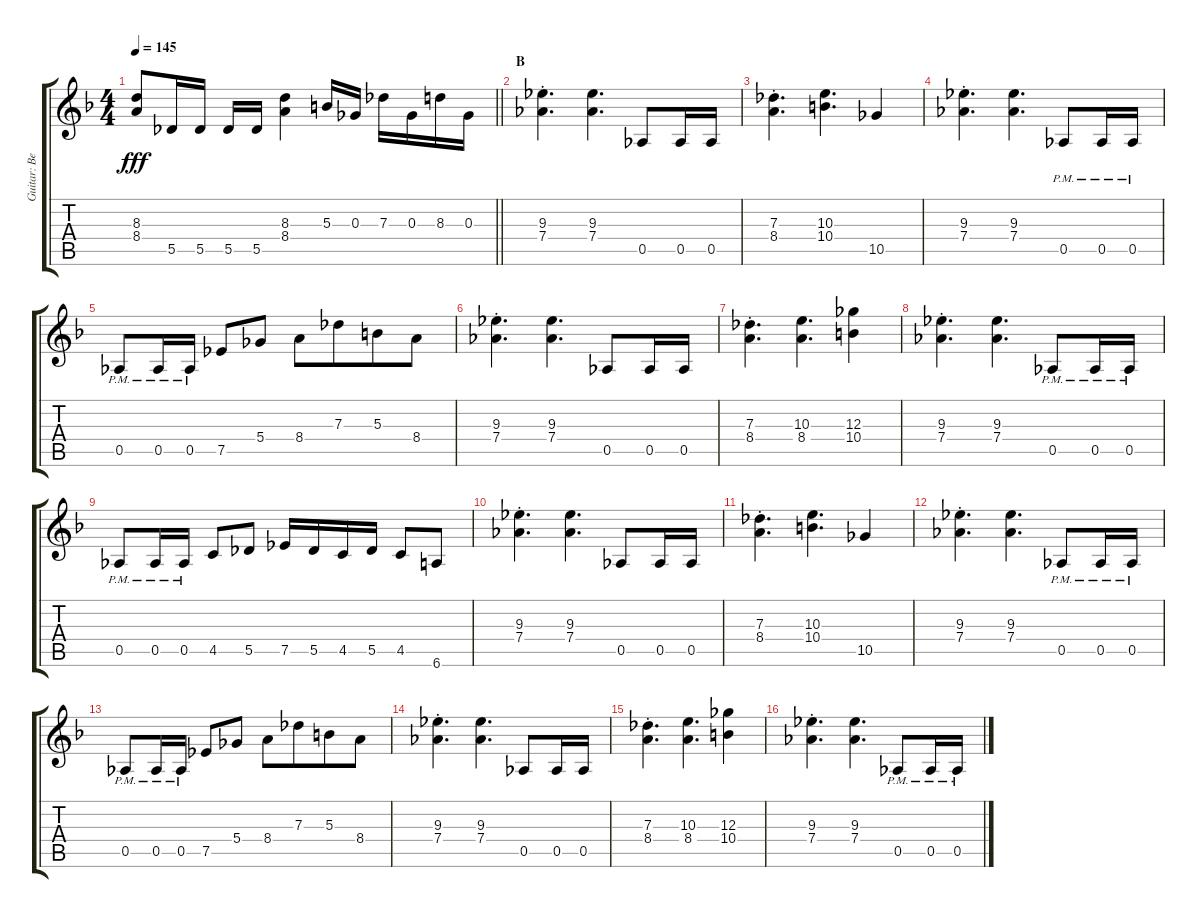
\track ("Guitar: Ben" "Guitar: Be") {instrument distortionguitar}
\staff {score tabs}
\tuning (Eb4 Bb3 Gb3 Db3 Ab2 Eb2) {hide}
\ts (4 4)
\tempo 145
\clef g2
\barLineRight lightlight
\ks f
(8.3 8.4).8{dy fff} 5.5.16 5.5.16 5.5.16 5.5.16 (8.3 8.4).4 5.3.16 0.3.16 7.3.16 0.3.16 8.3.16 0.3.16 |
\section ("" "B")
(9.3{st} 7.4{st}).4{d} (9.3 7.4).4{d} 0.5.8 0.5.16 0.5.16 |
(7.3{st} 8.4{st}).4{d} (10.3 10.4).4{d} 10.5.4 |
(9.3{st} 7.4{st}).4{d} (9.3 7.4).4{d} 0.5{pm}.8 0.5{pm}.16 0.5{pm}.16 |
0.5{pm}.8 0.5{pm}.16 0.5{pm}.16 7.5.8 5.4.8 8.4.8 7.3.8{beam merge} 5.3.8 8.4.8 |
(9.3{st} 7.4{st}).4{d} (9.3 7.4).4{d} 0.5.8 0.5.16 0.5.16 |
(7.3{st} 8.4{st}).4{d} (10.3 8.4).4{d} (12.3 10.4).4 |
(9.3{st} 7.4{st}).4{d} (9.3 7.4).4{d} 0.5{pm}.8 0.5{pm}.16 0.5{pm}.16 |
0.5{pm}.8 0.5{pm}.16 0.5{pm}.16 4.5.8 5.5.8 7.5.16 5.5.16{beam merge} 4.5.16 5.5.16 4.5.8 6.6.8 |
(9.3{st} 7.4{st}).4{d} (9.3 7.4).4{d} 0.5.8 0.5.16 0.5.16 |
(7.3{st} 8.4{st}).4{d} (10.3 10.4).4{d} 10.5.4 |
(9.3{st} 7.4{st}).4{d} (9.3 7.4).4{d} 0.5{pm}.8 0.5{pm}.16 0.5{pm}.16 |
0.5{pm}.8 0.5{pm}.16 0.5{pm}.16 7.5.8 5.4.8 8.4.8 7.3.8{beam merge} 5.3.8 8.4.8 |
(9.3{st} 7.4{st}).4{d} (9.3 7.4).4{d} 0.5.8 0.5.16 0.5.16 |
(7.3{st} 8.4{st}).4{d} (10.3 8.4).4{d} (12.3 10.4).4 |
(9.3{st} 7.4{st}).4{d} (9.3 7.4).4{d} 0.5{pm}.8 0.5{pm}.16 0.5{pm}.16
